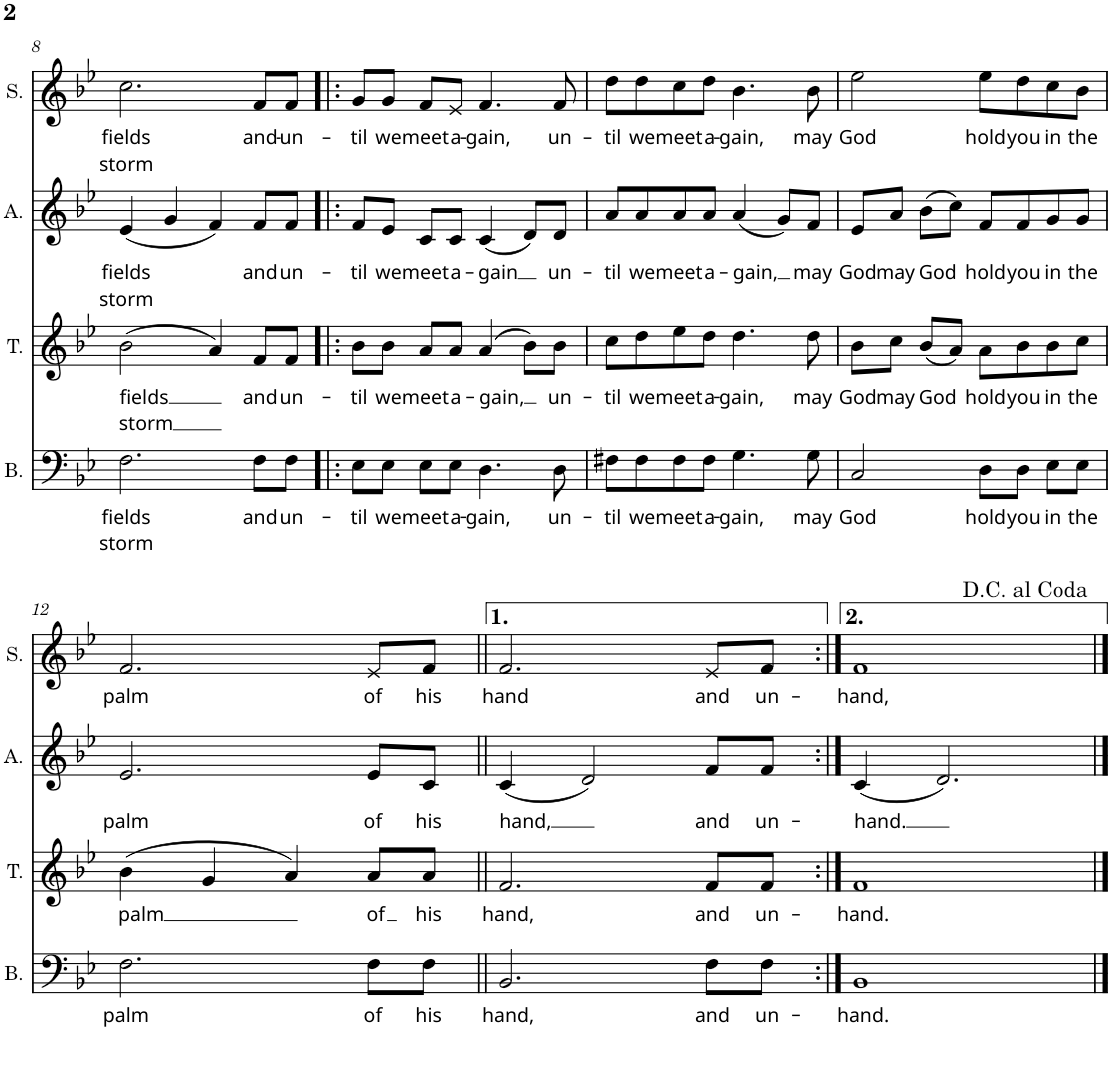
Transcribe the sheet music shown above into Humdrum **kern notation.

**kern	**text	**text	**kern	**text	**text	**kern	**text	**text	**kern	**text	**text
*part4	*part4	*part4	*part3	*part3	*part3	*part2	*part2	*part2	*part1	*part1	*part1
*staff4	*staff4	*staff4	*staff3	*staff3	*staff3	*staff2	*staff2	*staff2	*staff1	*staff1	*staff1
*I"Basse	*	*	*I"Tenor	*	*	*I"Alto	*	*	*I"Soprano	*	*
*I'B.	*	*	*I'T.	*	*	*I'A.	*	*	*I'S.	*	*
!!LO:PB:g=z
*clefF4	*	*	*clefG2	*	*	*clefG2	*	*	*clefG2	*	*
*Trd7c12	*	*	*	*	*	*Trd1c2	*	*	*	*	*
*k[b-e-]	*	*	*k[b-e-]	*	*	*k[b-e-]	*	*	*k[b-e-]	*	*
*M4/4	*	*	*M4/4	*	*	*M4/4	*	*	*M4/4	*	*
*met(c)	*	*	*met(c)	*	*	*met(c)	*	*	*met(c)	*	*
=8	=8	=8	=8	=8	=8	=8	=8	=8	=8	=8	=8
!	!LO:LY:b	!LO:LY:b	!	!LO:LY:b	!LO:LY:b	!	!LO:LY:b	!LO:LY:b	!	!LO:LY:b	!LO:LY:b
2.F\	fields	storm	(2b-\	fields	storm	(4e-/	fields	storm	2.cc\	fields	storm
.	.	.	.	.	.	4g/	.	.	.	.	.
.	.	.	4a/)	.	.	4f/)	.	.	.	.	.
!	!LO:LY:b	!	!	!LO:LY:b	!	!	!LO:LY:b	!	!	!LO:LY:b	!
8F\L	and	.	8f/L	and	.	8f/L	and	.	8f/L	and-	.
!	!LO:LY:b	!	!	!LO:LY:b	!	!	!LO:LY:b	!	!	!LO:LY:b	!
8F\J	un-	.	8f/J	un-	.	8f/J	un-	.	8f/J	-un-	.
=9!|:	=9!|:	=9!|:	=9!|:	=9!|:	=9!|:	=9!|:	=9!|:	=9!|:	=9!|:	=9!|:	=9!|:
!	!LO:LY:b	!	!	!LO:LY:b	!	!	!LO:LY:b	!	!	!LO:LY:b	!
8E-\L	-til	.	8b-\L	-til	.	8f/L	-til	.	8g/L	-til	.
!	!LO:LY:b	!	!	!LO:LY:b	!	!	!LO:LY:b	!	!	!LO:LY:b	!
8E-\J	we	.	8b-\J	we	.	8e-/J	we	.	8g/J	we	.
!	!LO:LY:b	!	!	!LO:LY:b	!	!	!LO:LY:b	!	!	!LO:LY:b	!
8E-\L	meet	.	8a/L	meet	.	8c/L	meet	.	8f/L	meet	.
!	!LO:LY:b	!	!	!LO:LY:b	!	!	!LO:LY:b	!	!	!LO:LY:b	!
8E-\J	a-	.	8a/J	a-	.	8c/J	a-	.	8e-/J	a-	.
!	!LO:LY:b	!	!	!LO:LY:b	!	!	!LO:LY:b	!	!	!LO:LY:b	!
4.D\	-gain,	.	(4a/	-gain,	.	(4c/	-gain	.	4.f/	-gain,	.
.	.	.	8b-\L)	.	.	8d/L)	.	.	.	.	.
!	!LO:LY:b	!	!	!LO:LY:b	!	!	!LO:LY:b	!	!	!LO:LY:b	!
8D\	un-	.	8b-\J	un-	.	8d/J	un-	.	8f/	un-	.
=10	=10	=10	=10	=10	=10	=10	=10	=10	=10	=10	=10
!	!LO:LY:b	!	!	!LO:LY:b	!	!	!LO:LY:b	!	!	!LO:LY:b	!
8F#X\L	-til	.	8cc\L	-til	.	8a/L	-til	.	8dd\L	-til	.
!	!LO:LY:b	!	!	!LO:LY:b	!	!	!LO:LY:b	!	!	!LO:LY:b	!
8F#\	we	.	8dd\	we	.	8a/	we	.	8dd\	we	.
!	!LO:LY:b	!	!	!LO:LY:b	!	!	!LO:LY:b	!	!	!LO:LY:b	!
8F#\	meet	.	8ee-\	meet	.	8a/	meet	.	8cc\	meet	.
!	!LO:LY:b	!	!	!LO:LY:b	!	!	!LO:LY:b	!	!	!LO:LY:b	!
8F#\J	a-	.	8dd\J	a-	.	8a/J	a-	.	8dd\J	a-	.
!	!LO:LY:b	!	!	!LO:LY:b	!	!	!LO:LY:b	!	!	!LO:LY:b	!
4.G\	-gain,	.	4.dd\	-gain,	.	(4a/	-gain,	.	4.b-\	-gain,	.
.	.	.	.	.	.	8g/L)	.	.	.	.	.
!	!LO:LY:b	!	!	!LO:LY:b	!	!	!LO:LY:b	!	!	!LO:LY:b	!
8G\	may	.	8dd\	may	.	8f/J	may	.	8b-\	may	.
=11	=11	=11	=11	=11	=11	=11	=11	=11	=11	=11	=11
!	!LO:LY:b	!	!	!LO:LY:b	!	!	!LO:LY:b	!	!	!LO:LY:b	!
2C/	God	.	8b-\L	God	.	8e-/L	God	.	2ee-\	God	.
!	!	!	!	!LO:LY:b	!	!	!LO:LY:b	!	!	!	!
.	.	.	8cc\J	may	.	8a/J	may	.	.	.	.
!	!	!	!	!LO:LY:b	!	!	!LO:LY:b	!	!	!	!
.	.	.	(8b-/L	God	.	(8b-\L	God	.	.	.	.
.	.	.	8a/J)	.	.	8cc\J)	.	.	.	.	.
!	!LO:LY:b	!	!	!LO:LY:b	!	!	!LO:LY:b	!	!	!LO:LY:b	!
8D\L	hold	.	8a\L	hold	.	8f/L	hold	.	8ee-\L	hold	.
!	!LO:LY:b	!	!	!LO:LY:b	!	!	!LO:LY:b	!	!	!LO:LY:b	!
8D\J	you	.	8b-\	you	.	8f/	you	.	8dd\	you	.
!	!LO:LY:b	!	!	!LO:LY:b	!	!	!LO:LY:b	!	!	!LO:LY:b	!
8E-\L	in	.	8b-\	in	.	8g/	in	.	8cc\	in	.
!	!LO:LY:b	!	!	!LO:LY:b	!	!	!LO:LY:b	!	!	!LO:LY:b	!
8E-\J	the	.	8cc\J	the	.	8g/J	the	.	8b-\J	the	.
!!LO:LB:g=z
=12	=12	=12	=12	=12	=12	=12	=12	=12	=12	=12	=12
!	!LO:LY:b	!	!	!LO:LY:b	!	!	!LO:LY:b	!	!	!LO:LY:b	!
2.F\	palm	.	(4b-\	palm	.	2.e-/	palm	.	2.f/	palm	.
.	.	.	4g/	.	.	.	.	.	.	.	.
.	.	.	4a/)	.	.	.	.	.	.	.	.
!	!LO:LY:b	!	!	!LO:LY:b	!	!	!LO:LY:b	!	!	!LO:LY:b	!
8F\L	of	.	8a/L	of	.	8e-/L	of	.	8e-/L	of	.
!	!LO:LY:b	!	!	!LO:LY:b	!	!	!LO:LY:b	!	!	!LO:LY:b	!
8F\J	his	.	8a/J	his	.	8c/J	his	.	8f/J	his	.
=13||	=13||	=13||	=13||	=13||	=13||	=13||	=13||	=13||	=13||	=13||	=13||
!	!LO:LY:b	!	!	!LO:LY:b	!	!	!LO:LY:b	!	!	!LO:LY:b	!
2.BB-/	hand,	.	2.f/	hand,	.	(4c/	hand,	.	2.f/	hand	.
.	.	.	.	.	.	2d/)	.	.	.	.	.
!	!LO:LY:b	!	!	!LO:LY:b	!	!	!LO:LY:b	!	!	!LO:LY:b	!
8F\L	and	.	8f/L	and	.	8f/L	and	.	8e-/L	and	.
!	!LO:LY:b	!	!	!LO:LY:b	!	!	!LO:LY:b	!	!	!LO:LY:b	!
8F\J	un-	.	8f/J	un-	.	8f/J	un-	.	8f/J	un-	.
=14:|!	=14:|!	=14:|!	=14:|!	=14:|!	=14:|!	=14:|!	=14:|!	=14:|!	=14:|!	=14:|!	=14:|!
!	!LO:LY:b	!	!	!LO:LY:b	!	!	!LO:LY:b	!	!	!LO:LY:b	!
1BB-	-hand.	.	1f	-hand.	.	(4c/	-hand.	.	1f	-hand,	.
.	.	.	.	.	.	2.d/)	.	.	.	.	.
==	==	==	==	==	==	==	==	==	==	==	==
*-	*-	*-	*-	*-	*-	*-	*-	*-	*-	*-	*-
